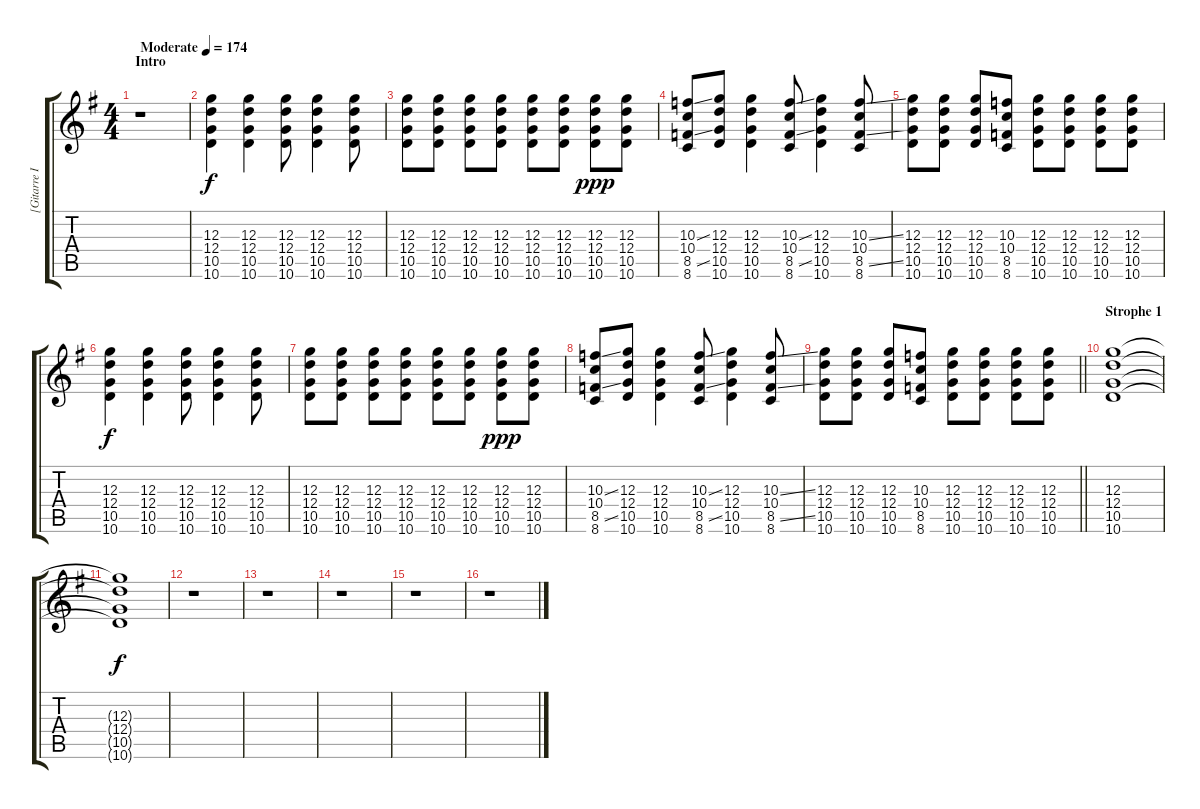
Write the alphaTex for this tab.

\track ("[Gitarre II]" "[Gitarre I") {instrument overdrivenguitar}
\staff {score tabs}
\tuning (E4 B3 G3 D3 A2 E2) {hide}
\ts (4 4)
\section ("" "Intro")
\tempo (174 "Moderate")
\clef g2
\ks g
r.1{dy f instrument overdrivenguitar} |
(12.3 12.4 10.5 10.6).4 (12.3 12.4 10.5 10.6).4 (12.3 12.4 10.5 10.6).8 (12.3 12.4 10.5 10.6).4 (12.3 12.4 10.5 10.6).8 |
(12.3 12.4 10.5 10.6).8 (12.3 12.4 10.5 10.6).8 (12.3 12.4 10.5 10.6).8 (12.3 12.4 10.5 10.6).8 (12.3 12.4 10.5 10.6).8 (12.3 12.4 10.5 10.6).8 (12.3 12.4 10.5 10.6).8{dy ppp} (12.3 12.4 10.5 10.6).8 |
(10.3{ss} 10.4 8.5{ss} 8.6).8 (12.3 12.4 10.5 10.6).8 (12.3 12.4 10.5 10.6).4 (10.3{ss} 10.4 8.5{ss} 8.6).8 (12.3 12.4 10.5 10.6).4 (10.3{ss} 10.4 8.5{ss} 8.6).8 |
(12.3 12.4 10.5 10.6).8 (12.3 12.4 10.5 10.6).8 (12.3 12.4 10.5 10.6).8 (10.3 10.4 8.5 8.6).8 (12.3 12.4 10.5 10.6).8 (12.3 12.4 10.5 10.6).8 (12.3 12.4 10.5 10.6).8 (12.3 12.4 10.5 10.6).8 |
(12.3 12.4 10.5 10.6).4{dy f} (12.3 12.4 10.5 10.6).4 (12.3 12.4 10.5 10.6).8 (12.3 12.4 10.5 10.6).4 (12.3 12.4 10.5 10.6).8 |
(12.3 12.4 10.5 10.6).8 (12.3 12.4 10.5 10.6).8 (12.3 12.4 10.5 10.6).8 (12.3 12.4 10.5 10.6).8 (12.3 12.4 10.5 10.6).8 (12.3 12.4 10.5 10.6).8 (12.3 12.4 10.5 10.6).8{dy ppp} (12.3 12.4 10.5 10.6).8 |
(10.3{ss} 10.4 8.5{ss} 8.6).8 (12.3 12.4 10.5 10.6).8 (12.3 12.4 10.5 10.6).4 (10.3{ss} 10.4 8.5{ss} 8.6).8 (12.3 12.4 10.5 10.6).4 (10.3{ss} 10.4 8.5{ss} 8.6).8 |
\barLineRight lightlight
(12.3 12.4 10.5 10.6).8 (12.3 12.4 10.5 10.6).8 (12.3 12.4 10.5 10.6).8 (10.3 10.4 8.5 8.6).8 (12.3 12.4 10.5 10.6).8 (12.3 12.4 10.5 10.6).8 (12.3 12.4 10.5 10.6).8 (12.3 12.4 10.5 10.6).8 |
\section ("" "Strophe 1")
(12.3 12.4 10.5 10.6).1{volume 0} |
(12.3{t} 12.4{t} 10.5{t} 10.6{t}).1{dy f} |
r.1 |
r.1 |
r.1 |
r.1 |
r.1
